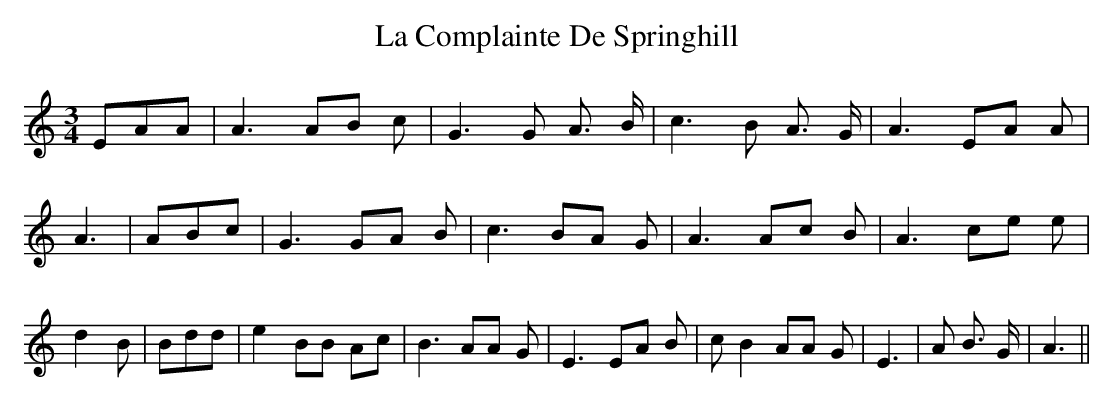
X:1
T:La Complainte De Springhill
M:3/4
L:1/8
K:C
 EAA| A3 AB c| G3 G A3/2 B/2| c3 B A3/2 G/2| A3 EA A| A3| ABc| G3 GA B|\
 c3 BA G| A3 Ac B| A3 ce e| d2- B| Bdd| e2- BB Ac| B3 AA G| E3 EA B|\
 c B2 AA G| E3| A B3/2 G/2| A3||
